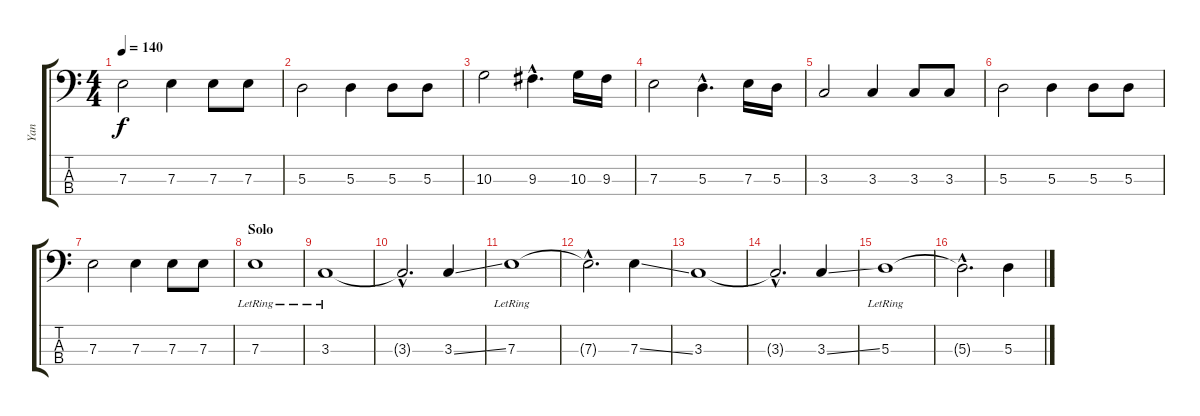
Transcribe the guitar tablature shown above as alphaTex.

\track ("Yan" "Yan") {instrument electricbasspick}
\staff {score tabs}
\tuning (G2 D2 A1 E1) {hide}
\ts (4 4)
\tempo 140
\clef f4
\ks c
7.3.2{dy f} 7.3.4 7.3.8 7.3.8 |
5.3.2 5.3.4 5.3.8 5.3.8 |
10.3.2 9.3{hac}.4{d} 10.3.16 9.3.16 |
7.3.2 5.3{hac}.4{d} 7.3.16 5.3.16 |
3.3.2 3.3.4 3.3.8 3.3.8 |
5.3.2 5.3.4 5.3.8 5.3.8 |
7.3.2 7.3.4 7.3.8 7.3.8 |
\section ("" "Solo")
7.3{lr}.1 |
3.3{lr}.1 |
3.3{hac t}.2{d} 3.3{ss}.4 |
7.3{lr}.1 |
7.3{hac t}.2{d} 7.3{ss}.4 |
3.3.1 |
3.3{hac t}.2{d} 3.3{ss}.4 |
5.3{lr}.1 |
5.3{hac t}.2{d} 5.3{ss}.4
